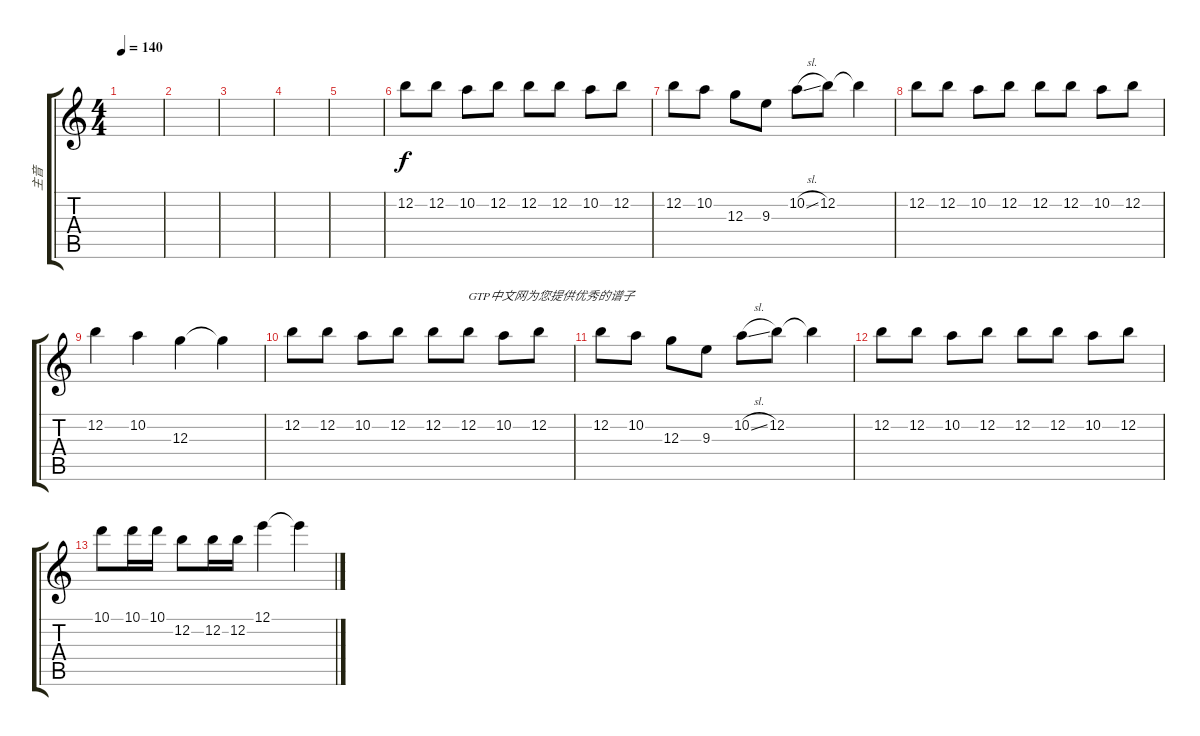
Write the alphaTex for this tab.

\track ("主音" "主音") {instrument distortionguitar}
\staff {score tabs}
\tuning (E4 B3 G3 D3 A2 E2) {hide}
\ts (4 4)
\tempo 140
\clef g2
\ks c
|
|
|
|
|
12.2.8 12.2.8 10.2.8 12.2.8 12.2.8 12.2.8 10.2.8 12.2.8 |
12.2.8 10.2.8 12.3.8 9.3.8 10.2{sl}.8 12.2.8 12.2{t}.4 |
12.2.8 12.2.8 10.2.8 12.2.8 12.2.8 12.2.8 10.2.8 12.2.8 |
12.2.4 10.2.4 12.3.4 12.3{t}.4 |
12.2.8 12.2.8 10.2.8 12.2.8 12.2.8 12.2.8{txt "GTP中文网为您提供优秀的谱子"} 10.2.8 12.2.8 |
12.2.8 10.2.8 12.3.8 9.3.8 10.2{sl}.8 12.2.8 12.2{t}.4 |
12.2.8 12.2.8 10.2.8 12.2.8 12.2.8 12.2.8 10.2.8 12.2.8 |
10.1.8 10.1.16 10.1.16 12.2.8 12.2.16 12.2.16 12.1.4 12.1{t}.4
